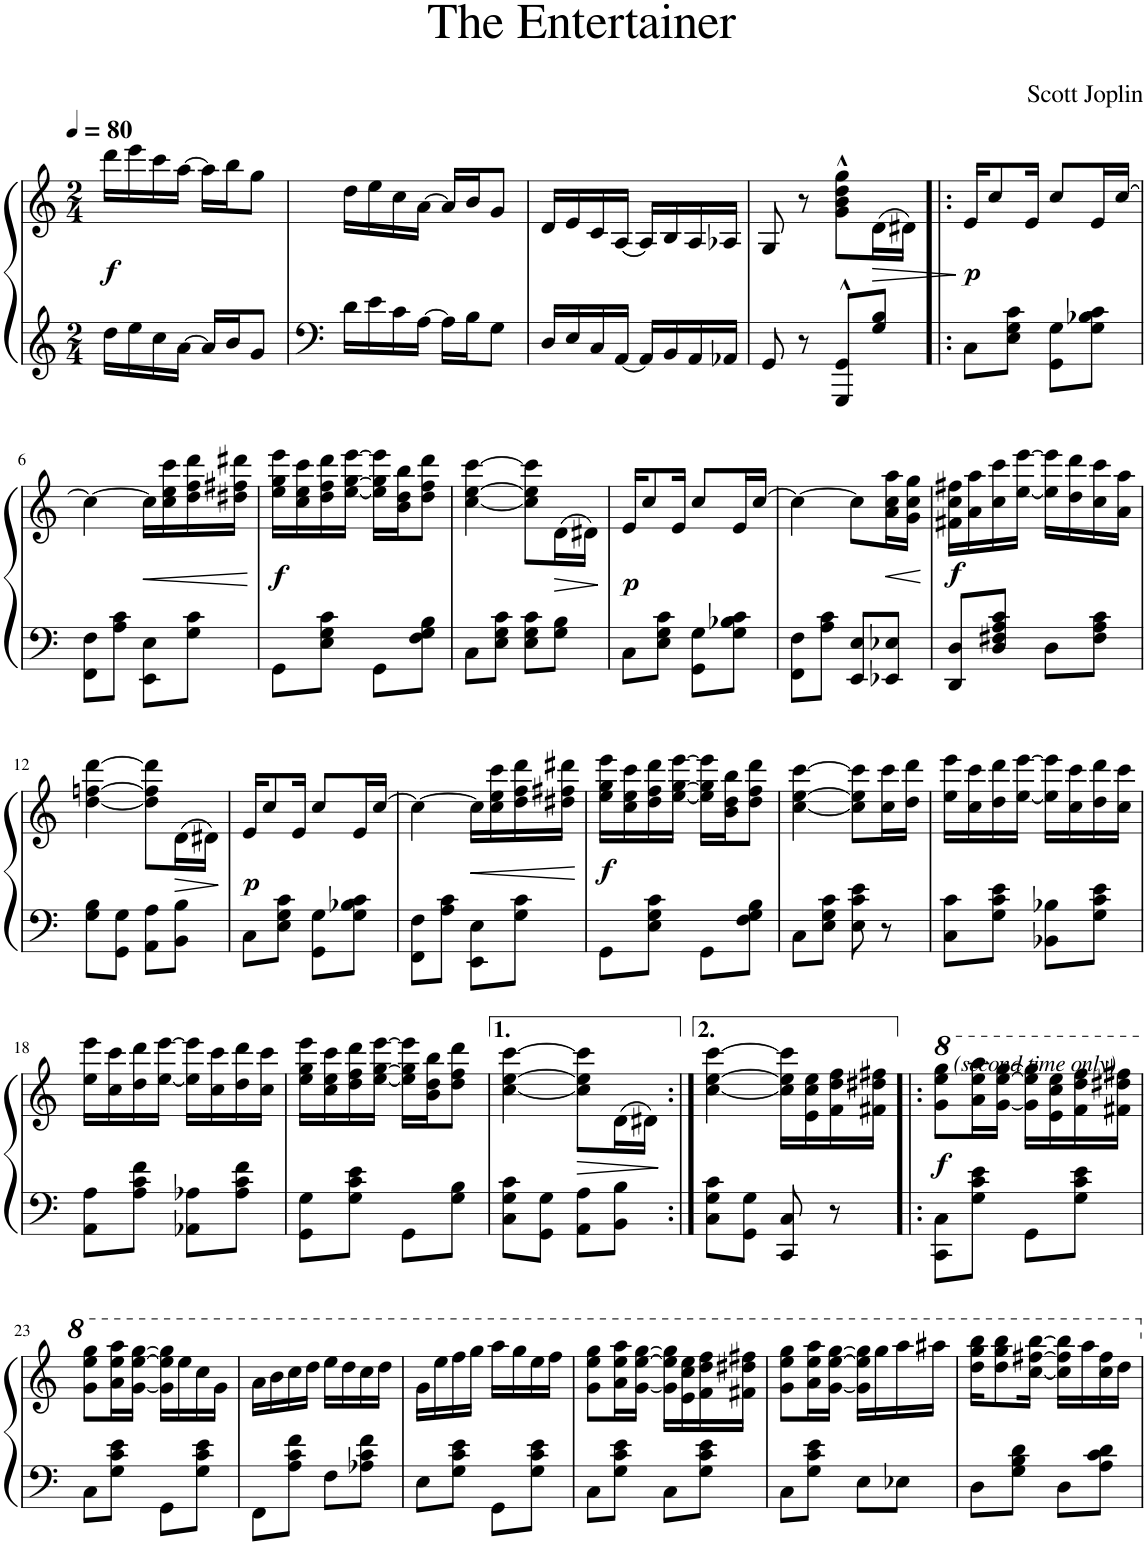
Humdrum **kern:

**kern	**kern	**dynam
*part1	*part1	*part1
*staff2	*staff1	*staff1/2
*I"Piano	*	*
*I'Pno.	*	*
*clefG2	*clefG2	*
*k[]	*k[]	*
*M2/4	*M2/4	*
*MM80	*MM80	*
=1	=1	=1
!	!	!LO:DY:b
16dd\LL	16ddd\LL	f
16ee\	16eee\	.
16cc\	16ccc\	.
[16a\JJ	[16aa\JJ	.
16a/LL]	16aa\LL]	.
16b/J	16bb\J	.
8g/J	8gg\J	.
=2	=2	=2
16d\LL	16dd\LL	.
16e\	16ee\	.
16c\	16cc\	.
[16A\JJ	[16a\JJ	.
16A\LL]	16a/LL]	.
16B\J	16b/J	.
8G\J	8g/J	.
=3	=3	=3
16D/LL	16d/LL	.
16E/	16e/	.
16C/	16c/	.
[16AA/JJ	[16A/JJ	.
16AA/LL]	16A/LL]	.
16BB/	16B/	.
16AA/	16A/	.
16AA-X/JJ	16A-X/JJ	.
=4	=4	=4
8GG/	8G/	.
8r	8r	.
8GGG/^^ 8GG/^^L	8g\^^ 8b\^^ 8dd\^^ 8gg\^^L	.
!	!	!LO:HP:b
8G/ 8B/J	(16d\L	>
.	16d#X\JJ)	.
.	.	]
=5!|:	=5!|:	=5!|:
!	!	!LO:DY:b
8C\L	16e/KL	p
.	8cc/	.
8E\ 8G\ 8c\J	.	.
.	16e/Jk	.
8GG\ 8G\L	8cc/L	.
8G\ 8B-X\ 8c\J	16e/L	.
.	[16cc/JJ	.
!!LO:LB:g=z
=6	=6	=6
8FF\ 8F\L	4cc\_	.
8A\ 8c\J	.	.
!	!	!LO:HP:b
8EE\ 8E\L	16cc\LL]	<
.	16cc\ 16ee\ 16ccc\	.
8G\ 8c\J	16dd\ 16ff\ 16ddd\	.
.	16dd#X\ 16ff#X\ 16ddd#X\JJ	.
.	.	[
=7	=7	=7
!	!	!LO:DY:b
8GG\L	16ee\ 16gg\ 16eee\LL	f
.	16cc\ 16ee\ 16ccc\	.
8E\ 8G\ 8c\J	16dd\ 16ff\ 16ddd\	.
.	[16ee\ [16gg\ [16eee\JJ	.
8GG\L	16ee\] 16gg\] 16eee\]LL	.
.	16b\ 16dd\ 16bb\J	.
8F\ 8G\ 8B\J	8dd\ 8ff\ 8ddd\J	.
=8	=8	=8
8C\L	[4cc\ [4ee\ [4ccc\	.
8E\ 8G\ 8c\J	.	.
8E\ 8G\ 8c\L	8cc\] 8ee\] 8ccc\]L	.
!	!	!LO:HP:b
8G\ 8B\J	(16d\L	>
.	16d#X\JJ)	.
.	.	]
=9	=9	=9
!	!	!LO:DY:b
8C\L	16e/KL	p
.	8cc/	.
8E\ 8G\ 8c\J	.	.
.	16e/Jk	.
8GG\ 8G\L	8cc/L	.
8G\ 8B-X\ 8c\J	16e/L	.
.	[16cc/JJ	.
=10	=10	=10
8FF\ 8F\L	4cc\_	.
8A\ 8c\J	.	.
8EE/ 8E/L	8cc\L]	.
!	!	!LO:HP:b
8EE-X/ 8E-X/J	16a\ 16cc\ 16aa\L	<
.	16g\ 16cc\ 16gg\JJ	.
.	.	[
=11	=11	=11
!	!	!LO:DY:b
8DD/ 8D/L	16f#X\ 16cc\ 16ff#X\LL	f
.	16a\ 16aa\	.
8D/ 8F#X/ 8A/ 8c/J	16cc\ 16ccc\	.
.	[16ee\ [16eee\JJ	.
8D\L	16ee\] 16eee\]LL	.
.	16dd\ 16ddd\	.
8F#\ 8A\ 8c\J	16cc\ 16ccc\	.
.	16a\ 16aa\JJ	.
!!LO:LB:g=z
=12	=12	=12
8G\ 8B\L	[4dd\ [4ffn\ [4ddd\	.
8GG\ 8G\J	.	.
8AA\ 8A\L	8dd\] 8ff\] 8ddd\]L	.
!	!	!LO:HP:b
8BB\ 8B\J	(16d\L	>
.	16d#X\JJ)	.
.	.	]
=13	=13	=13
!	!	!LO:DY:b
8C\L	16e/KL	p
.	8cc/	.
8E\ 8G\ 8c\J	.	.
.	16e/Jk	.
8GG\ 8G\L	8cc/L	.
8G\ 8B-X\ 8c\J	16e/L	.
.	[16cc/JJ	.
=14	=14	=14
8FF\ 8F\L	4cc\_	.
8A\ 8c\J	.	.
!	!	!LO:HP:b
8EE\ 8E\L	16cc\LL]	<
.	16cc\ 16ee\ 16ccc\	.
8G\ 8c\J	16dd\ 16ff\ 16ddd\	.
.	16dd#X\ 16ff#X\ 16ddd#X\JJ	.
.	.	[
=15	=15	=15
!	!	!LO:DY:b
8GG\L	16ee\ 16gg\ 16eee\LL	f
.	16cc\ 16ee\ 16ccc\	.
8E\ 8G\ 8c\J	16dd\ 16ff\ 16ddd\	.
.	[16ee\ [16gg\ [16eee\JJ	.
8GG\L	16ee\] 16gg\] 16eee\]LL	.
.	16b\ 16dd\ 16bb\J	.
8F\ 8G\ 8B\J	8dd\ 8ff\ 8ddd\J	.
=16	=16	=16
8C\L	[4cc\ [4ee\ [4ccc\	.
8E\ 8G\ 8c\J	.	.
8E\ 8c\ 8e\	8cc\] 8ee\] 8ccc\]L	.
8r	16cc\ 16ccc\L	.
.	16dd\ 16ddd\JJ	.
=17	=17	=17
8C\ 8c\L	16ee\ 16eee\LL	.
.	16cc\ 16ccc\	.
8G\ 8c\ 8e\J	16dd\ 16ddd\	.
.	[16ee\ [16eee\JJ	.
8BB-X\ 8B-X\L	16ee\] 16eee\]LL	.
.	16cc\ 16ccc\	.
8G\ 8c\ 8e\J	16dd\ 16ddd\	.
.	16cc\ 16ccc\JJ	.
!!LO:LB:g=z
=18	=18	=18
8AA\ 8A\L	16ee\ 16eee\LL	.
.	16cc\ 16ccc\	.
8A\ 8c\ 8f\J	16dd\ 16ddd\	.
.	[16ee\ [16eee\JJ	.
8AA-X\ 8A-X\L	16ee\] 16eee\]LL	.
.	16cc\ 16ccc\	.
8A-\ 8c\ 8f\J	16dd\ 16ddd\	.
.	16cc\ 16ccc\JJ	.
=19	=19	=19
8GG\ 8G\L	16ee\ 16gg\ 16eee\LL	.
.	16cc\ 16ee\ 16ccc\	.
8G\ 8c\ 8e\J	16dd\ 16ff\ 16ddd\	.
.	[16ee\ [16gg\ [16eee\JJ	.
8GG\L	16ee\] 16gg\] 16eee\]LL	.
.	16b\ 16dd\ 16bb\J	.
8G\ 8B\J	8dd\ 8ff\ 8ddd\J	.
=20	=20	=20
8C\ 8G\ 8c\L	[4cc\ [4ee\ [4ccc\	.
8GG\ 8G\J	.	.
!	!	!LO:HP:b
8AA\ 8A\L	8cc\] 8ee\] 8ccc\]L	>
8BB\ 8B\J	(16d\L	.
.	16d#X\JJ)	.
.	.	]
=21:|!	=21:|!	=21:|!
8C\ 8G\ 8c\L	[4cc\ [4ee\ [4ccc\	.
8GG\ 8G\J	.	.
8CC/ 8C/	16cc\] 16ee\] 16ccc\]LL	.
.	16e\ 16cc\ 16ee\	.
8r	16f\ 16dd\ 16ff\	.
.	16f#X\ 16dd#X\ 16ff#X\JJ	.
=22!|:	=22!|:	=22!|:
*	*8va	*
!	!LO:TX:b:i:t=(second time only)	!
!	!	!LO:DY:b
8CC\ 8C\L	8gg\ 8eee\ 8ggg\L	f
8G\ 8c\ 8e\J	16aa\ 16eee\ 16aaa\L	.
.	[16gg\ [16eee\ [16ggg\JJ	.
8GG\L	16gg\] 16eee\] 16ggg\]LL	.
.	16ee\ 16ccc\ 16eee\	.
8G\ 8c\ 8e\J	16ff\ 16ddd\ 16fff\	.
.	16ff#X\ 16ddd#X\ 16fff#X\JJ	.
!!LO:LB:g=z
=23	=23	=23
8C\L	8gg\ 8eee\ 8ggg\L	.
8G\ 8c\ 8e\J	16aa\ 16eee\ 16aaa\L	.
.	[16gg\ [16eee\ [16ggg\JJ	.
8GG\L	16gg\] 16eee\] 16ggg\]LL	.
.	16eee\	.
8G\ 8c\ 8e\J	16ccc\	.
.	16gg\JJ	.
=24	=24	=24
8FF\L	16aa\LL	.
.	16bb\	.
8A\ 8c\ 8f\J	16ccc\	.
.	16ddd\JJ	.
8F\L	16eee\LL	.
.	16ddd\	.
8A-X\ 8c\ 8f\J	16ccc\	.
.	16ddd\JJ	.
=25	=25	=25
8E\L	16gg\LL	.
.	16eee\	.
8G\ 8c\ 8e\J	16fff\	.
.	16ggg\JJ	.
8GG\L	16aaa\LL	.
.	16ggg\	.
8G\ 8c\ 8e\J	16eee\	.
.	16fff\JJ	.
=26	=26	=26
8C\L	8gg\ 8eee\ 8ggg\L	.
8G\ 8c\ 8e\J	16aa\ 16eee\ 16aaa\L	.
.	[16gg\ [16eee\ [16ggg\JJ	.
8C\L	16gg\] 16eee\] 16ggg\]LL	.
.	16ee\ 16ccc\ 16eee\	.
8G\ 8c\ 8e\J	16ff\ 16ddd\ 16fff\	.
.	16ff#X\ 16ddd#X\ 16fff#X\JJ	.
=27	=27	=27
8C\L	8gg\ 8eee\ 8ggg\L	.
8G\ 8c\ 8e\J	16aa\ 16eee\ 16aaa\L	.
.	[16gg\ [16eee\ [16ggg\JJ	.
8E\L	16gg\] 16eee\] 16ggg\]LL	.
.	16ggg\	.
8E-X\J	16aaa\	.
.	16aaa#X\JJ	.
=28	=28	=28
8D\L	16ddd\ 16ggg\ 16bbb\KL	.
.	8ddd\ 8ggg\ 8bbb\	.
8G\ 8B\ 8d\J	.	.
.	[16ccc\ [16fff#X\ [16bbb\Jk	.
8D\L	16ccc\] 16fff#\] 16bbb\]LL	.
.	16aaa\	.
8A\ 8c\ 8d\J	16ccc\ 16fff#\	.
.	16ddd\JJ	.
*	*X8va	*
=	=	=
*-	*-	*-
